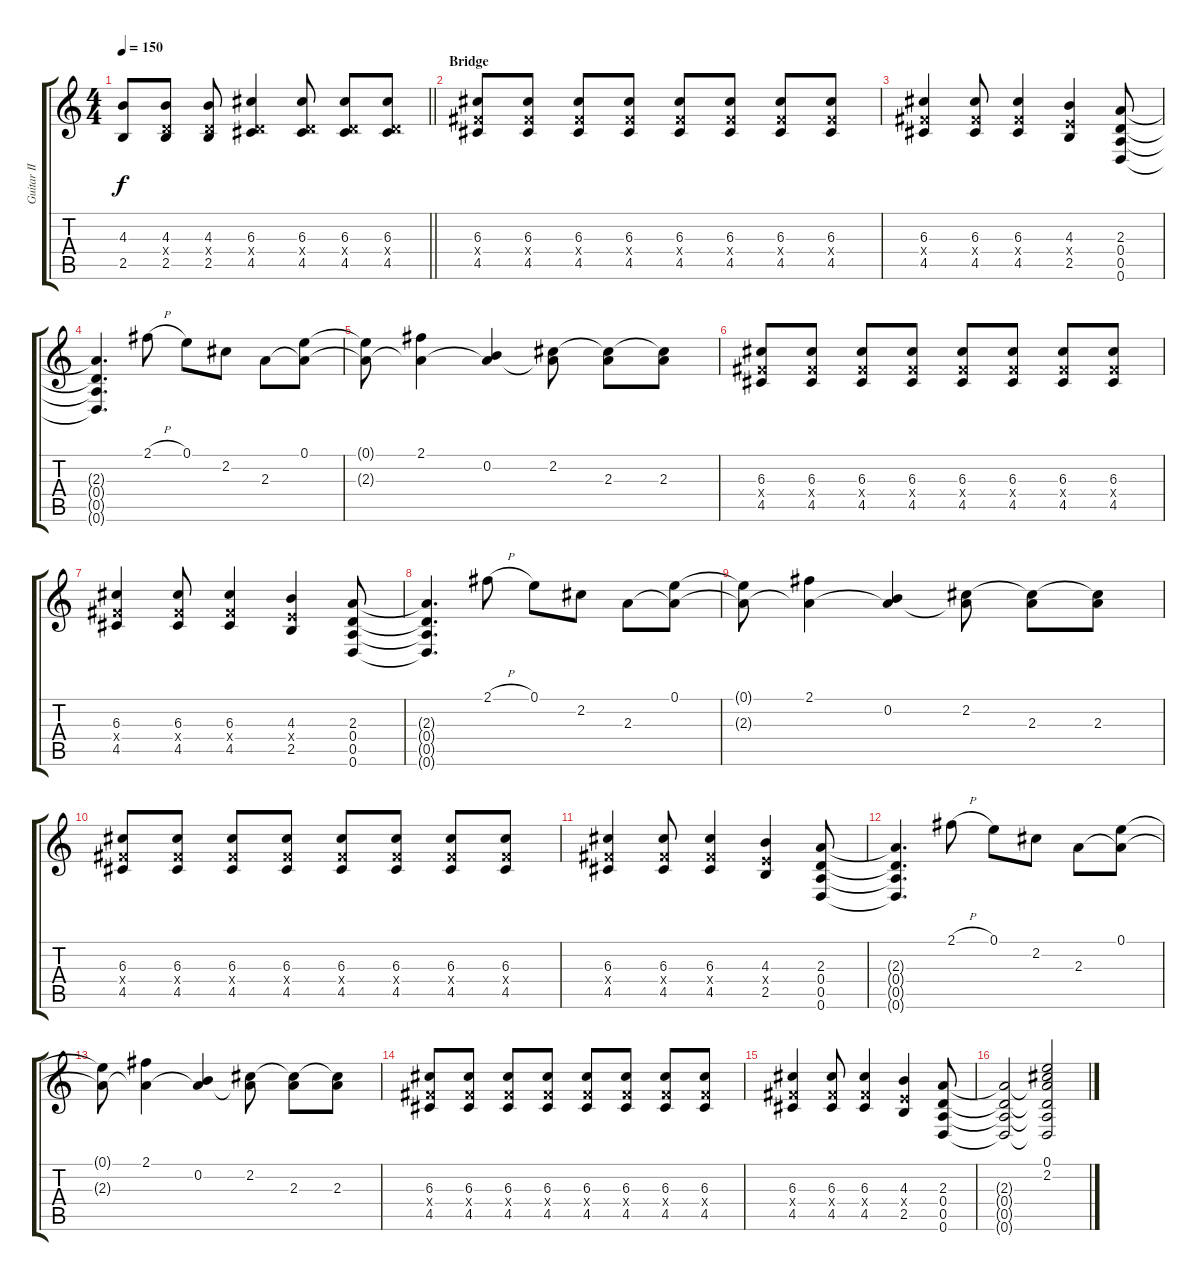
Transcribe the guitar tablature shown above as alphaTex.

\track ("Guitar II" "Guitar II") {instrument overdrivenguitar}
\staff {score tabs}
\tuning (E4 B3 G3 D3 A2 D2) {hide}
\ts (4 4)
\tempo 150
\clef g2
\barLineRight lightlight
\ks c
(4.3{t} 2.5{t}).8{dy f} (4.3 0.4{x} 2.5).8 (4.3 0.4{x} 2.5).8 (6.3 0.4{x} 4.5).4 (6.3 0.4{x} 4.5).8 (6.3 0.4{x} 4.5).8 (6.3 0.4{x} 4.5).8 |
\section ("" "Bridge")
(6.3 4.4{x} 4.5).8 (6.3 4.4{x} 4.5).8 (6.3 4.4{x} 4.5).8 (6.3 4.4{x} 4.5).8 (6.3 4.4{x} 4.5).8 (6.3 4.4{x} 4.5).8 (6.3 4.4{x} 4.5).8 (6.3 4.4{x} 4.5).8 |
(6.3 4.4{x} 4.5).4 (6.3 4.4{x} 4.5).8 (6.3 4.4{x} 4.5).4 (4.3 2.4{x} 2.5).4 (2.3 0.4 0.5 0.6).8 |
(2.3{t} 0.4{t} 0.5{t} 0.6{t}).4{d} 2.1{h}.8 0.1.8 2.2.8 2.3.8 (0.1 2.3{t}).8 |
(0.1{t} 2.3{t}).8 (2.1 2.3{t}).4 (0.2 2.3{t}).4 (2.2 2.3{t}).8 (2.2{t} 2.3).8 (2.2{t} 2.3).8 |
(6.3 4.4{x} 4.5).8 (6.3 4.4{x} 4.5).8 (6.3 4.4{x} 4.5).8 (6.3 4.4{x} 4.5).8 (6.3 4.4{x} 4.5).8 (6.3 4.4{x} 4.5).8 (6.3 4.4{x} 4.5).8 (6.3 4.4{x} 4.5).8 |
(6.3 4.4{x} 4.5).4 (6.3 4.4{x} 4.5).8 (6.3 4.4{x} 4.5).4 (4.3 2.4{x} 2.5).4 (2.3 0.4 0.5 0.6).8 |
(2.3{t} 0.4{t} 0.5{t} 0.6{t}).4{d} 2.1{h}.8 0.1.8 2.2.8 2.3.8 (0.1 2.3{t}).8 |
(0.1{t} 2.3{t}).8 (2.1 2.3{t}).4 (0.2 2.3{t}).4 (2.2 2.3{t}).8 (2.2{t} 2.3).8 (2.2{t} 2.3).8 |
(6.3 4.4{x} 4.5).8 (6.3 4.4{x} 4.5).8 (6.3 4.4{x} 4.5).8 (6.3 4.4{x} 4.5).8 (6.3 4.4{x} 4.5).8 (6.3 4.4{x} 4.5).8 (6.3 4.4{x} 4.5).8 (6.3 4.4{x} 4.5).8 |
(6.3 4.4{x} 4.5).4 (6.3 4.4{x} 4.5).8 (6.3 4.4{x} 4.5).4 (4.3 2.4{x} 2.5).4 (2.3 0.4 0.5 0.6).8 |
(2.3{t} 0.4{t} 0.5{t} 0.6{t}).4{d} 2.1{h}.8 0.1.8 2.2.8 2.3.8 (0.1 2.3{t}).8 |
(0.1{t} 2.3{t}).8 (2.1 2.3{t}).4 (0.2 2.3{t}).4 (2.2 2.3{t}).8 (2.2{t} 2.3).8 (2.2{t} 2.3).8 |
(6.3 4.4{x} 4.5).8 (6.3 4.4{x} 4.5).8 (6.3 4.4{x} 4.5).8 (6.3 4.4{x} 4.5).8 (6.3 4.4{x} 4.5).8 (6.3 4.4{x} 4.5).8 (6.3 4.4{x} 4.5).8 (6.3 4.4{x} 4.5).8 |
(6.3 4.4{x} 4.5).4 (6.3 4.4{x} 4.5).8 (6.3 4.4{x} 4.5).4 (4.3 2.4{x} 2.5).4 (2.3 0.4 0.5 0.6).8 |
(2.3{t} 0.4{t} 0.5{t} 0.6{t}).2 (0.1 2.2 2.3{t} 0.4{t} 0.5{t} 0.6{t}).2
